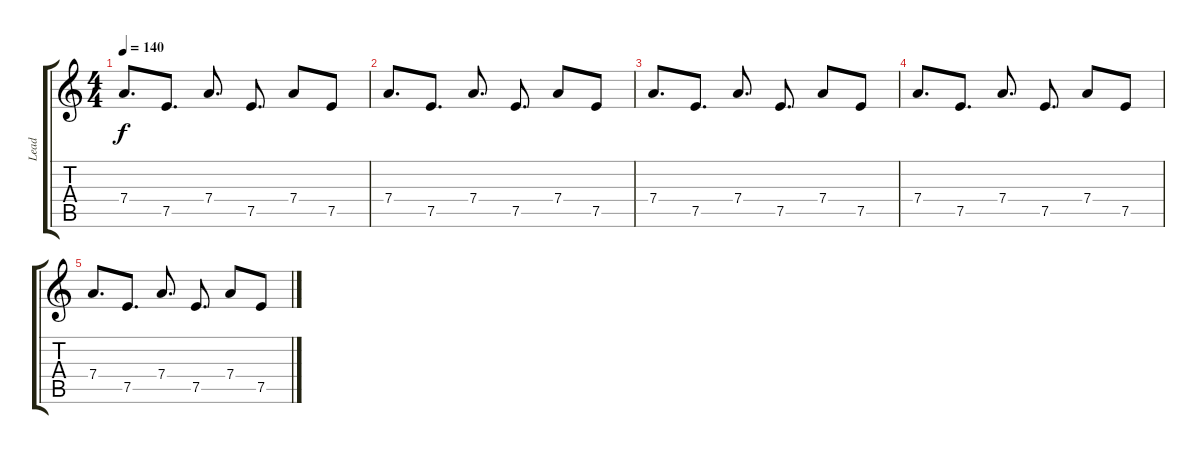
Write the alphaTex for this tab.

\track ("Lead" "Lead") {instrument overdrivenguitar}
\staff {score tabs}
\tuning (E4 B3 G3 D3 A2 E2) {hide}
\ts (4 4)
\tempo 140
\clef g2
\ks c
7.4.8{d dy f} 7.5.8{d} 7.4.8{d} 7.5.8{d} 7.4.8 7.5.8 |
7.4.8{d} 7.5.8{d} 7.4.8{d} 7.5.8{d} 7.4.8 7.5.8 |
7.4.8{d} 7.5.8{d} 7.4.8{d} 7.5.8{d} 7.4.8 7.5.8 |
7.4.8{d} 7.5.8{d} 7.4.8{d} 7.5.8{d} 7.4.8 7.5.8 |
7.4.8{d volume 11} 7.5.8{d volume 9} 7.4.8{d volume 7} 7.5.8{d volume 5} 7.4.8{volume 2} 7.5.8
